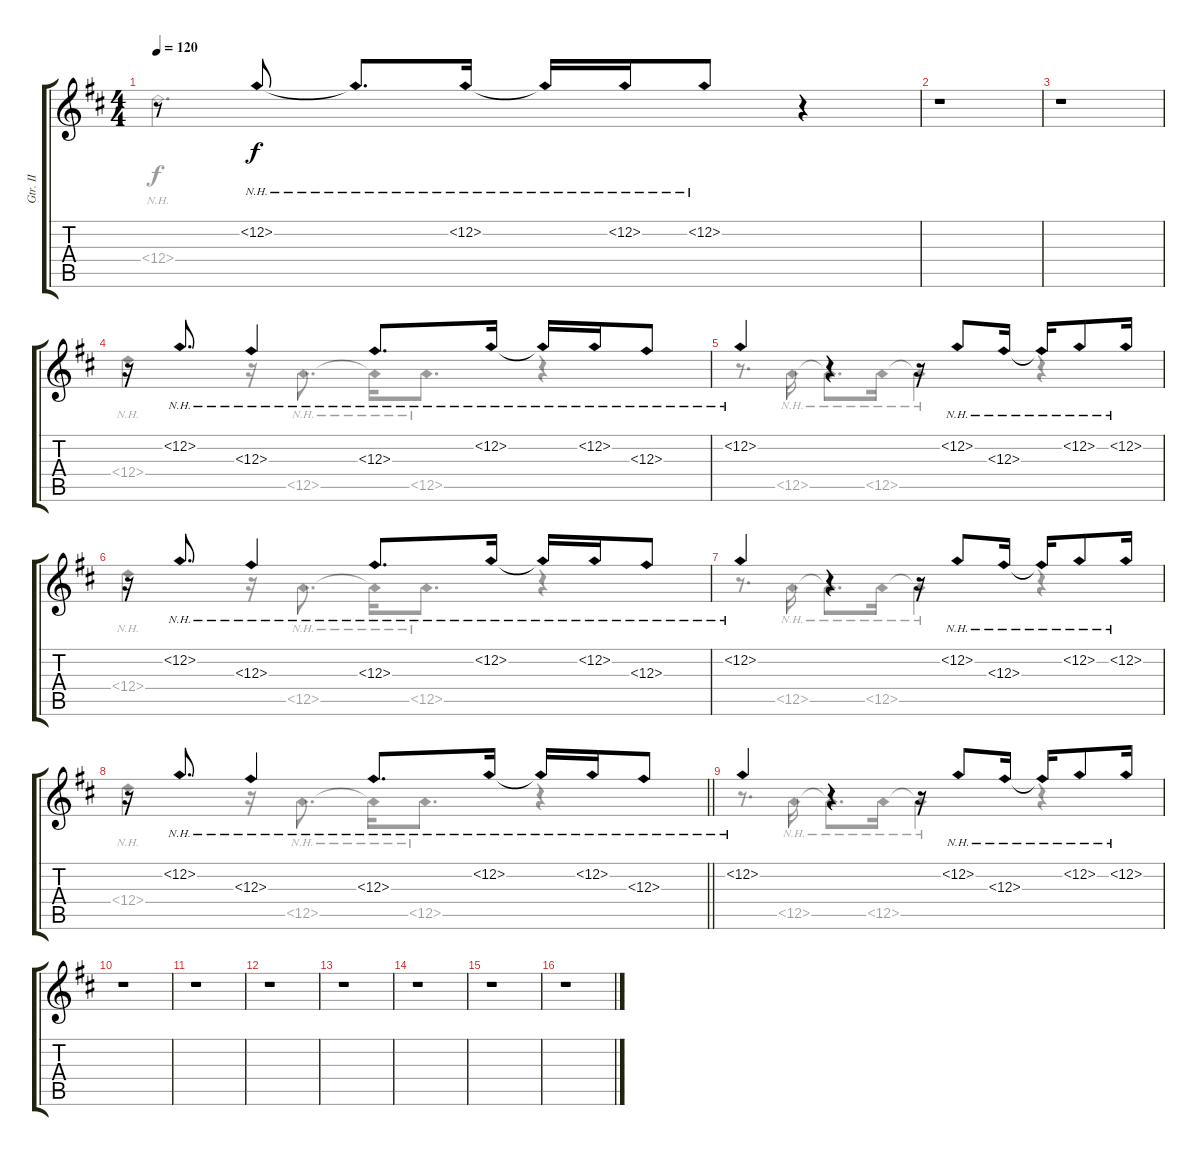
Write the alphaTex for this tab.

\track ("Gtr. II" "Gtr. II") {instrument acousticguitarsteel}
\staff {score tabs}
\tuning (D4 G3 Gb3 D3 A2 D2) {hide}
\voice
\ts (4 4)
\tempo 120
\clef g2
\ks d
r.8{dy f} 12.2{nh}.8 12.2{nh t}.8{d} 12.2{nh}.16 12.2{nh t}.16 12.2{nh}.16 12.2{nh}.8 r.4 |
r.1 |
r.1 |
r.16 12.2{nh}.8{d} 12.3{nh}.4 12.3{nh}.8{d} 12.2{nh}.16 12.2{nh t}.16 12.2{nh}.16 12.3{nh}.8 |
12.2{nh}.4 r.4 r.16 12.2{nh}.8 12.3{nh}.16 12.3{nh t}.16 12.2{nh}.8 12.2{nh}.16 |
r.16 12.2{nh}.8{d} 12.3{nh}.4 12.3{nh}.8{d} 12.2{nh}.16 12.2{nh t}.16 12.2{nh}.16 12.3{nh}.8 |
12.2{nh}.4 r.4 r.16 12.2{nh}.8 12.3{nh}.16 12.3{nh t}.16 12.2{nh}.8 12.2{nh}.16 |
\barLineRight lightlight
r.16 12.2{nh}.8{d} 12.3{nh}.4 12.3{nh}.8{d} 12.2{nh}.16 12.2{nh t}.16 12.2{nh}.16 12.3{nh}.8 |
12.2{nh}.4 r.4 r.16 12.2{nh}.8 12.3{nh}.16 12.3{nh t}.16 12.2{nh}.8 12.2{nh}.16 |
r.1 |
r.1 |
r.1 |
r.1 |
r.1 |
r.1 |
r.1
\voice
\clef g2
\ottava regular
\simile none
\ks d
12.4{nh}.2{d dy f} r.4 |
|
|
12.4{nh}.4 r.16 12.5{nh}.8{d} 12.5{nh t}.16 12.5{nh}.8{d} r.4 |
r.8{d} 12.5{nh}.16 12.5{nh t}.8{d} 12.5{nh}.16 12.5{nh t}.4 r.4 |
12.4{nh}.4 r.16 12.5{nh}.8{d} 12.5{nh t}.16 12.5{nh}.8{d} r.4 |
r.8{d} 12.5{nh}.16 12.5{nh t}.8{d} 12.5{nh}.16 12.5{nh t}.4 r.4 |
\barLineRight lightlight
12.4{nh}.4 r.16 12.5{nh}.8{d} 12.5{nh t}.16 12.5{nh}.8{d} r.4 |
r.8{d} 12.5{nh}.16 12.5{nh t}.8{d} 12.5{nh}.16 12.5{nh t}.4 r.4 |
|
|
|
|
|
|
